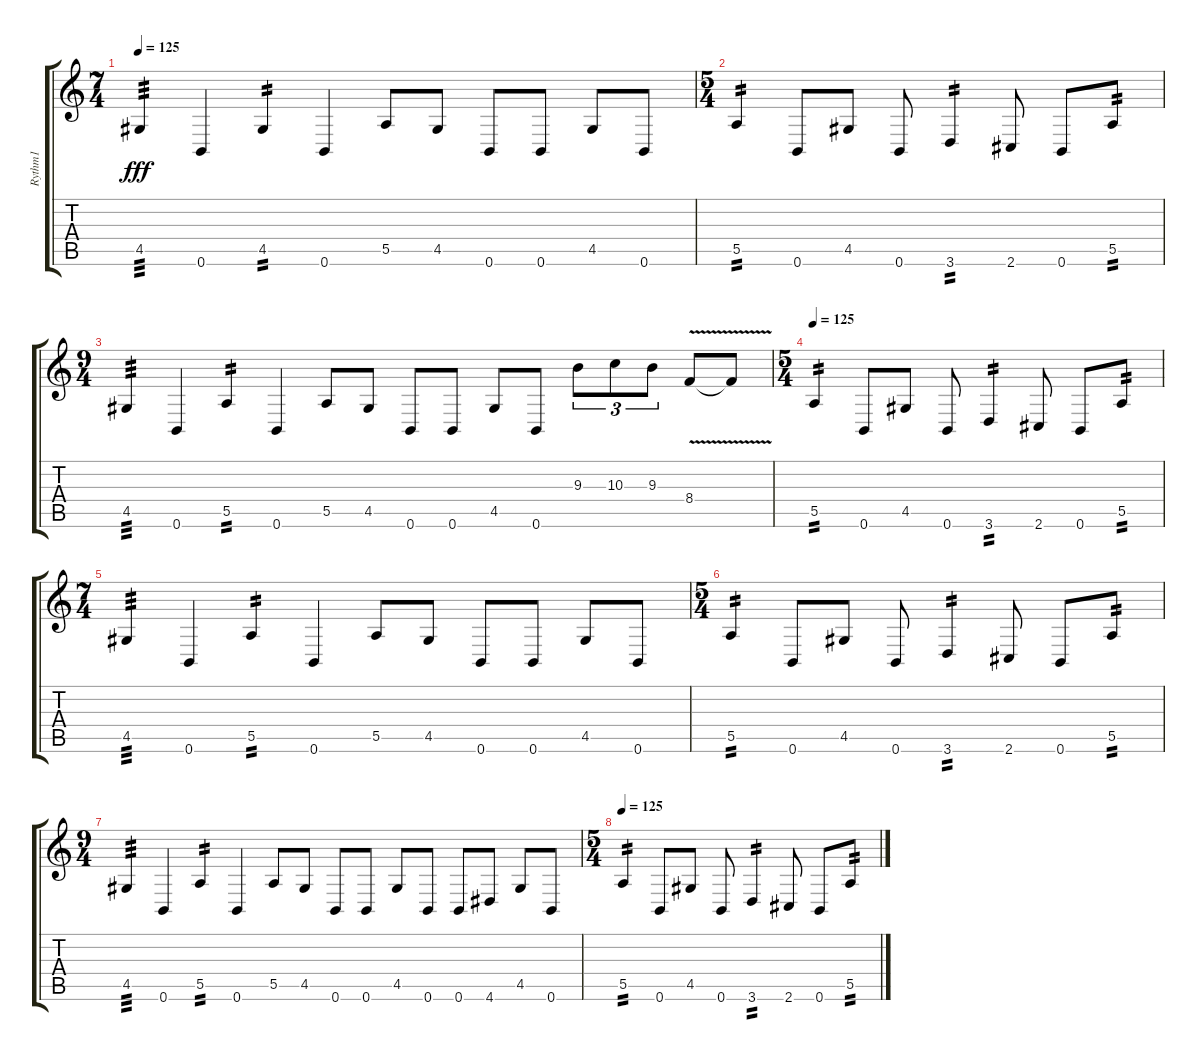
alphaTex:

\track ("Rythm1" "Rythm1") {instrument distortionguitar}
\staff {score tabs}
\tuning (B3 Gb3 D3 A2 E2 B1) {hide}
\ts (7 4)
\tempo 125
\clef g2
\ks c
4.5.4{tp 3 dy fff} 0.6.4 4.5.4{tp 2} 0.6.4 5.5.8 4.5.8 0.6.8 0.6.8 4.5.8 0.6.8 |
\ts (5 4)
5.5.4{tp 2} 0.6.8 4.5.8 0.6.8 3.6.4{tp 2} 2.6.8 0.6.8 5.5.8{tp 2} |
\ts (9 4)
4.5.4{tp 3} 0.6.4 5.5.4{tp 2} 0.6.4 5.5.8 4.5.8 0.6.8 0.6.8 4.5.8 0.6.8 9.3.8{tu (3 2)} 10.3.8{tu (3 2)} 9.3.8{tu (3 2)} 8.4{v}.8 8.4{t}.8 |
\ts (5 4)
\tempo 125
5.5.4{tp 2} 0.6.8 4.5.8 0.6.8 3.6.4{tp 2} 2.6.8 0.6.8 5.5.8{tp 2} |
\ts (7 4)
4.5.4{tp 3} 0.6.4 5.5.4{tp 2} 0.6.4 5.5.8 4.5.8 0.6.8 0.6.8 4.5.8 0.6.8 |
\ts (5 4)
5.5.4{tp 2} 0.6.8 4.5.8 0.6.8 3.6.4{tp 2} 2.6.8 0.6.8 5.5.8{tp 2} |
\ts (9 4)
4.5.4{tp 3} 0.6.4 5.5.4{tp 2} 0.6.4 5.5.8 4.5.8 0.6.8 0.6.8 4.5.8 0.6.8 0.6.8 4.6.8 4.5.8 0.6.8 |
\ts (5 4)
\tempo 125
5.5.4{tp 2} 0.6.8 4.5.8 0.6.8 3.6.4{tp 2} 2.6.8 0.6.8 5.5.8{tp 2}
